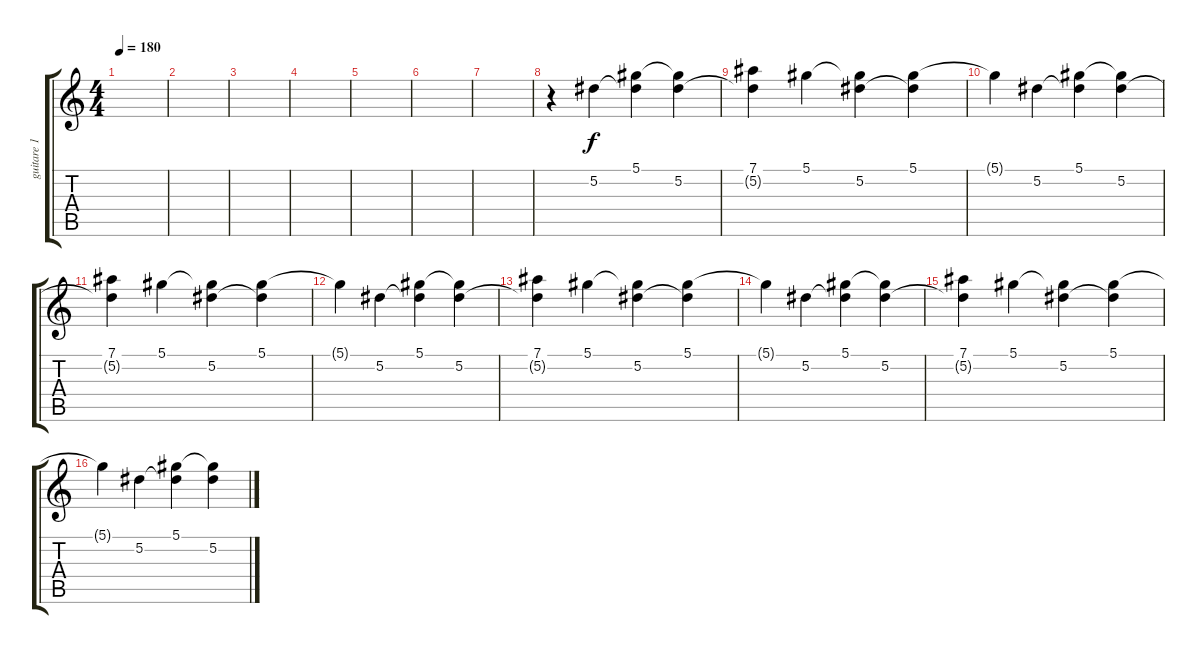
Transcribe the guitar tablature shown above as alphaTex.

\track ("guitare 1" "guitare 1") {instrument overdrivenguitar}
\staff {score tabs}
\tuning (Eb4 Bb3 Gb3 Db3 Ab2 Db2) {hide}
\ts (4 4)
\tempo 180
\clef g2
\ks c
|
|
|
|
|
|
|
r.4{volume 14 instrument electricguitarclean} 5.2.4 (5.1 5.2{t}).4 (5.1{t} 5.2).4 |
(7.1 5.2{t}).4 5.1.4 (5.1{t} 5.2).4 (5.1 5.2{t}).4 |
5.1{t}.4{instrument electricguitarclean} 5.2.4 (5.1 5.2{t}).4 (5.1{t} 5.2).4 |
(7.1 5.2{t}).4 5.1.4 (5.1{t} 5.2).4 (5.1 5.2{t}).4 |
5.1{t}.4{instrument electricguitarclean} 5.2.4 (5.1 5.2{t}).4 (5.1{t} 5.2).4 |
(7.1 5.2{t}).4 5.1.4 (5.1{t} 5.2).4 (5.1 5.2{t}).4 |
5.1{t}.4{instrument electricguitarclean} 5.2.4 (5.1 5.2{t}).4 (5.1{t} 5.2).4 |
(7.1 5.2{t}).4 5.1.4 (5.1{t} 5.2).4 (5.1 5.2{t}).4 |
5.1{t}.4{instrument electricguitarclean} 5.2.4 (5.1 5.2{t}).4 (5.1{t} 5.2).4
